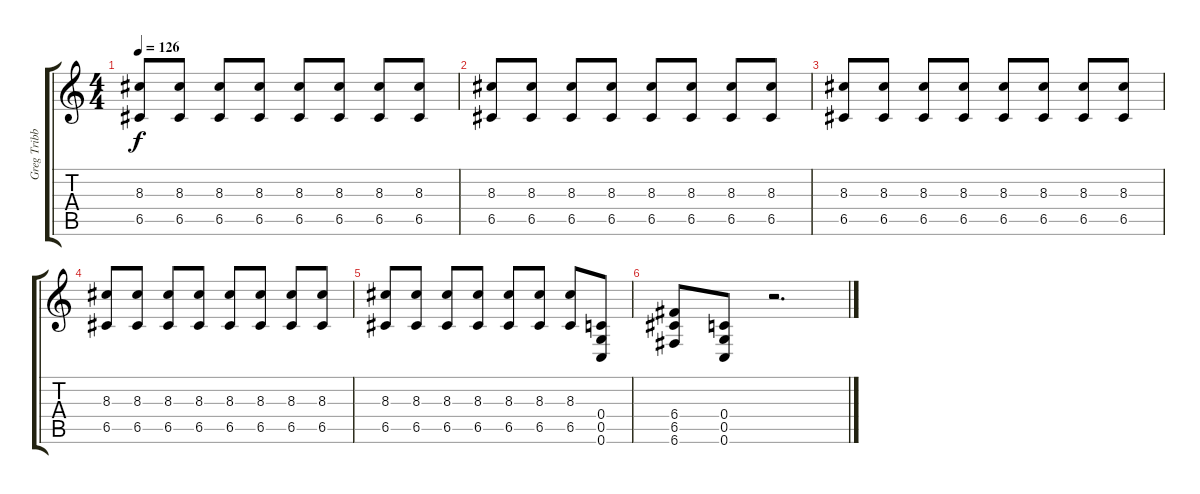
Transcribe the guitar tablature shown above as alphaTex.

\track ("Greg Tribbett2" "Greg Tribb") {instrument overdrivenguitar}
\staff {score tabs}
\tuning (D4 A3 F3 C3 G2 C2) {hide}
\ts (4 4)
\tempo 126
\clef g2
\ks c
(8.3 6.5).8{dy f} (8.3 6.5).8 (8.3 6.5).8 (8.3 6.5).8 (8.3 6.5).8 (8.3 6.5).8 (8.3 6.5).8 (8.3 6.5).8 |
(8.3 6.5).8 (8.3 6.5).8 (8.3 6.5).8 (8.3 6.5).8 (8.3 6.5).8 (8.3 6.5).8 (8.3 6.5).8 (8.3 6.5).8 |
(8.3 6.5).8 (8.3 6.5).8 (8.3 6.5).8 (8.3 6.5).8 (8.3 6.5).8 (8.3 6.5).8 (8.3 6.5).8 (8.3 6.5).8 |
(8.3 6.5).8 (8.3 6.5).8 (8.3 6.5).8 (8.3 6.5).8 (8.3 6.5).8 (8.3 6.5).8 (8.3 6.5).8 (8.3 6.5).8 |
(8.3 6.5).8 (8.3 6.5).8 (8.3 6.5).8 (8.3 6.5).8 (8.3 6.5).8 (8.3 6.5).8 (8.3 6.5).8 (0.4 0.5 0.6).8 |
(6.4 6.5 6.6).8 (0.4 0.5 0.6).8 r.2{d}
